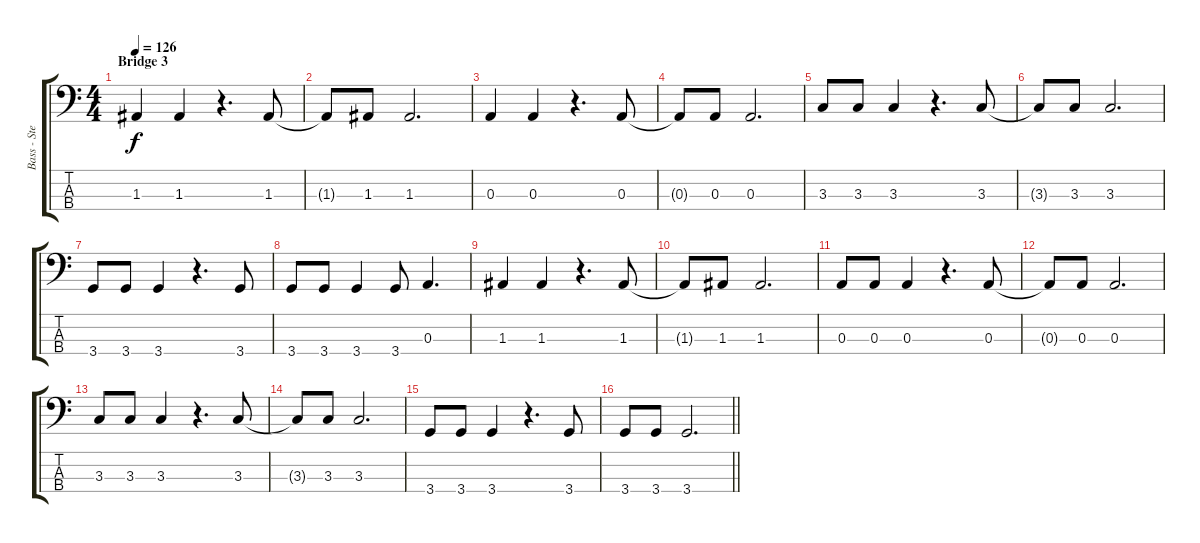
\track ("Bass - Stefanos" "Bass - Ste") {instrument electricbassfinger}
\staff {score tabs}
\tuning (G2 D2 A1 E1) {hide}
\ts (4 4)
\section ("" "Bridge 3")
\tempo 126
\clef f4
\ks c
1.3.4{dy f} 1.3.4 r.4{d} 1.3.8 |
1.3{t}.8 1.3.8 1.3.2{d} |
0.3.4 0.3.4 r.4{d} 0.3.8 |
0.3{t}.8 0.3.8 0.3.2{d} |
3.3.8 3.3.8 3.3.4 r.4{d} 3.3.8 |
3.3{t}.8 3.3.8 3.3.2{d} |
3.4.8 3.4.8 3.4.4 r.4{d} 3.4.8 |
3.4.8 3.4.8 3.4.4 3.4.8 0.3.4{d} |
1.3.4 1.3.4 r.4{d} 1.3.8 |
1.3{t}.8 1.3.8 1.3.2{d} |
0.3.8 0.3.8 0.3.4 r.4{d} 0.3.8 |
0.3{t}.8 0.3.8 0.3.2{d} |
3.3.8 3.3.8 3.3.4 r.4{d} 3.3.8 |
3.3{t}.8 3.3.8 3.3.2{d} |
3.4.8 3.4.8 3.4.4 r.4{d} 3.4.8 |
\barLineRight lightlight
3.4.8 3.4.8 3.4.2{d}
